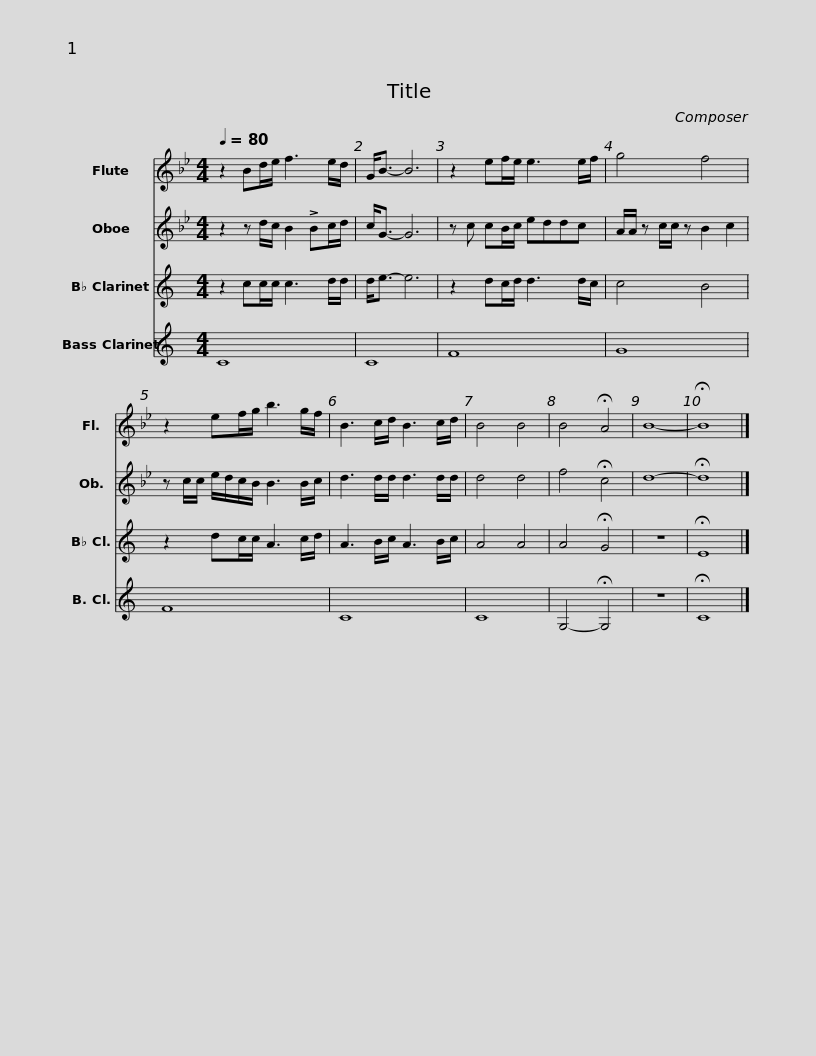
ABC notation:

X:1
%%score 1 2 3 4
L:1/8
Q:1/4=80
M:4/4
I:linebreak $
K:Bb
V:1 treble
V:2 treble
V:3 treble transpose=-2
V:4 treble transpose=-14
V:1
 z2 Bd/e/ f3 e/d/ | G<B- B6 | z2 ef/e/ e3 e/f/ | g4 f4 |$[K:Bb] z2 ef/g/ b3 g/f/ | %5
 B3 c/d/ B3 c/d/ | B4 B4 | B4 !fermata!A4 |$ B8- | !fermata!B8 |] %10
V:2
 z2 z d/c/ B2 !>!Bc/d/ | c<G- G6 | z c cB/c/ eddc | A/A/ z c/c/ z B2 c2 |$[K:Bb] z c/c/ e/d/c/B/ B3 B/c/ | %5
 d3 d/d/ d3 d/d/ | d4 d4 | f4 !fermata!c4 |$ d8- | !fermata!d8 |] %10
V:3
[K:C] z2 cc/c/ c3 d/d/ | d<e- e6 | z2 dc/d/ d3 d/c/ | c4 B4 |$[K:C] z2 dc/c/ A3 c/d/ | %5
 A3 B/c/ A3 B/c/ | A4 A4 | A4 !fermata!G4 |$ z8 | !fermata!E8 |] %10
V:4
[K:C] C8 | C8 | F8 | G8 |$[K:C] F8 | %5
 C8 | C8 | G,4- !fermata!G,4 |$ z8 | !fermata!C8 |] %10
